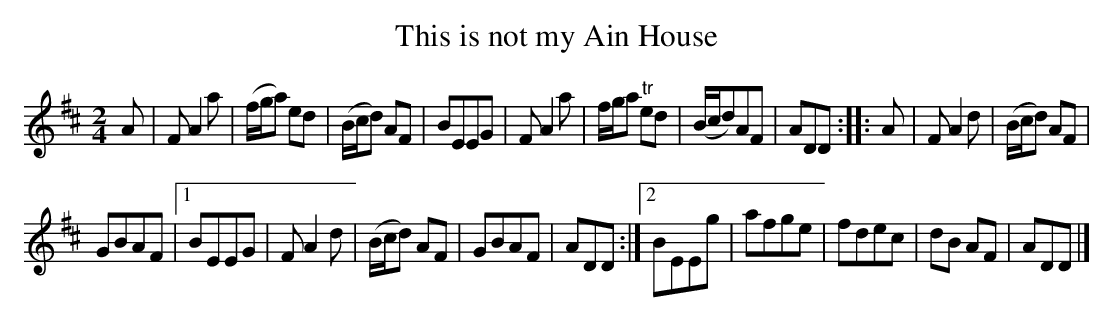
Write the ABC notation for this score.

X:1
T:This is not my Ain House
L:1/8
M:2/4
K:D major
A|\
FA2a| (f/g/a) ed| (B/c/d) AF| BEEG|\
FA2a| f/g/a "tr"ed| (B/c/d)AF| ADD::\
A|\
FA2d| (B/c/d) AF|
GBAF|1 BEEG| FA2d| (B/c/d) AF| GBAF| ADD:|2\
BEEg| afge| fdec| dB AF| ADD|]
